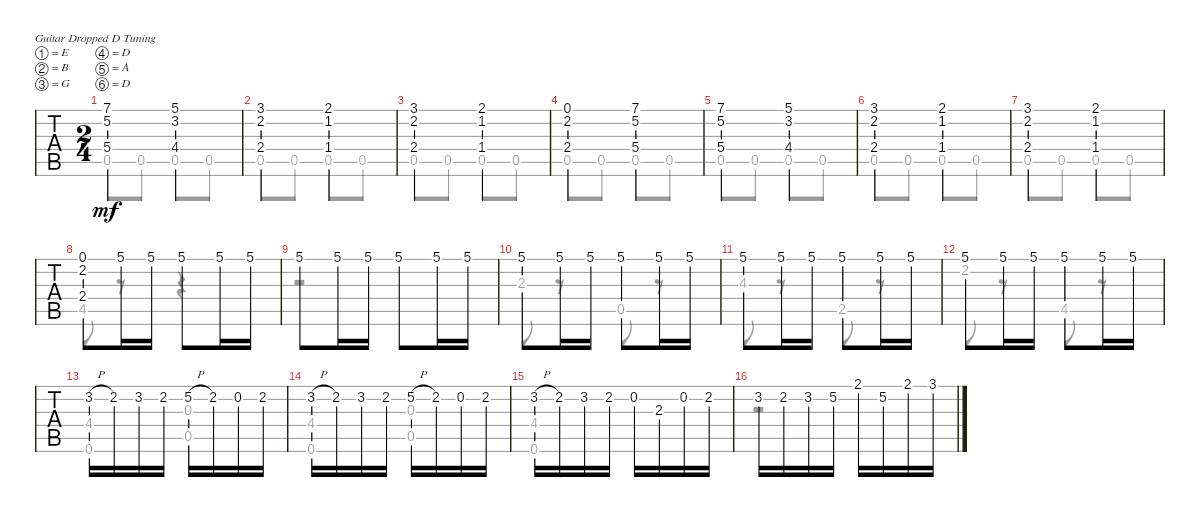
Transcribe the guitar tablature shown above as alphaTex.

\bracketExtendMode groupsimilarinstruments
\singleTrackTrackNamePolicy hidden
\multiTrackTrackNamePolicy hidden
\firstSystemTrackNameOrientation horizontal
\otherSystemsTrackNameOrientation horizontal
\track ("Untitled" "N-Gt") {instrument acousticgrandpiano}
\staff {tabs}
\tuning (E4 B3 G3 D3 A2 D2)
\displaytranspose 12
\voice
\ts (2 4)
\tempo (118 hide)
\clef g2
\scale
0.955864
\ks d
(7.1 5.2 5.4).4{dy mf} (5.1 3.2 4.4).4 |
\scale
0.955864 (3.1 2.2 2.4).4 (2.1 1.2 1.4).4 |
\scale
1.08827 (3.1 2.2 2.4).4 (2.1 1.2 1.4).4 |
\scale
0.955864 (0.1 2.2 2.4).4 (7.1 5.2 5.4).4 |
\scale
0.955864 (7.1 5.2 5.4).4 (5.1 3.2 4.4).4 |
\scale
1.08827 (3.1 2.2 2.4).4 (2.1 1.2 1.4).4 |
\scale
0.955864 (3.1 2.2 2.4).4 (2.1 1.2 1.4).4 |
\scale
0.955864 (0.1 2.2 2.4).8 5.1.16 5.1.16 5.1.8 5.1.16 5.1.16 |
\scale
1.08827 5.1.8 5.1.16 5.1.16 5.1.8 5.1.16 5.1.16 |
\scale
0.955864 5.1.8 5.1.16 5.1.16 5.1.8 5.1.16 5.1.16 |
\scale
0.955864 5.1.8 5.1.16 5.1.16 5.1.8 5.1.16 5.1.16 |
\scale
1.08827 5.1.8 5.1.16 5.1.16 5.1.8 5.1.16 5.1.16 |
\scale
0.955864 3.2{h}.16 2.2.16 3.2.16 2.2.16 5.2{h}.16 2.2.16 0.2.16 2.2.16 |
\scale
0.955864 3.2{h}.16 2.2.16 3.2.16 2.2.16 5.2{h}.16 2.2.16 0.2.16 2.2.16 |
\scale
1.08827 3.2{h}.16 2.2.16 3.2.16 2.2.16 0.2.16 2.3.16 0.2.16 2.2.16 |
\scale
0.955864 3.2.16 2.2.16 3.2.16 5.2.16 2.1.16 5.2.16 2.1.16 3.1.16
\voice
\clef g2
\ottava regular
\simile none
\scale
0.955864
\ks d
0.5{st}.8{dy mf} 0.5{st}.8 0.5{st}.8 0.5{st}.8 |
\scale
0.955864 0.5{st}.8 0.5{st}.8 0.5{st}.8 0.5{st}.8 |
\scale
1.08827 0.5{st}.8 0.5{st}.8 0.5{st}.8 0.5{st}.8 |
\scale
0.955864 0.5{st}.8 0.5{st}.8 0.5{st}.8 0.5{st}.8 |
\scale
0.955864 0.5{st}.8 0.5{st}.8 0.5{st}.8 0.5{st}.8 |
\scale
1.08827 0.5{st}.8 0.5{st}.8 0.5{st}.8 0.5{st}.8 |
\scale
0.955864 0.5{st}.8 0.5{st}.8 0.5{st}.8 0.5{st}.8 |
\scale
0.955864 4.5.8 r.8 r.4 |
\scale
1.08827 r.2 |
\scale
0.955864 2.3.8 r.8 0.5.8 r.8 |
\scale
0.955864 4.3.8 r.8 2.5.8 r.8 |
\scale
1.08827 2.2.8 r.8 4.5.8 r.8 |
\scale
0.955864 (4.4 0.6).4 (0.3 0.5).4 |
\scale
0.955864 (4.4 0.6).4 (0.3 0.5).4 |
\scale
1.08827 (4.4 0.6).2 |
\scale
0.955864 r.2
